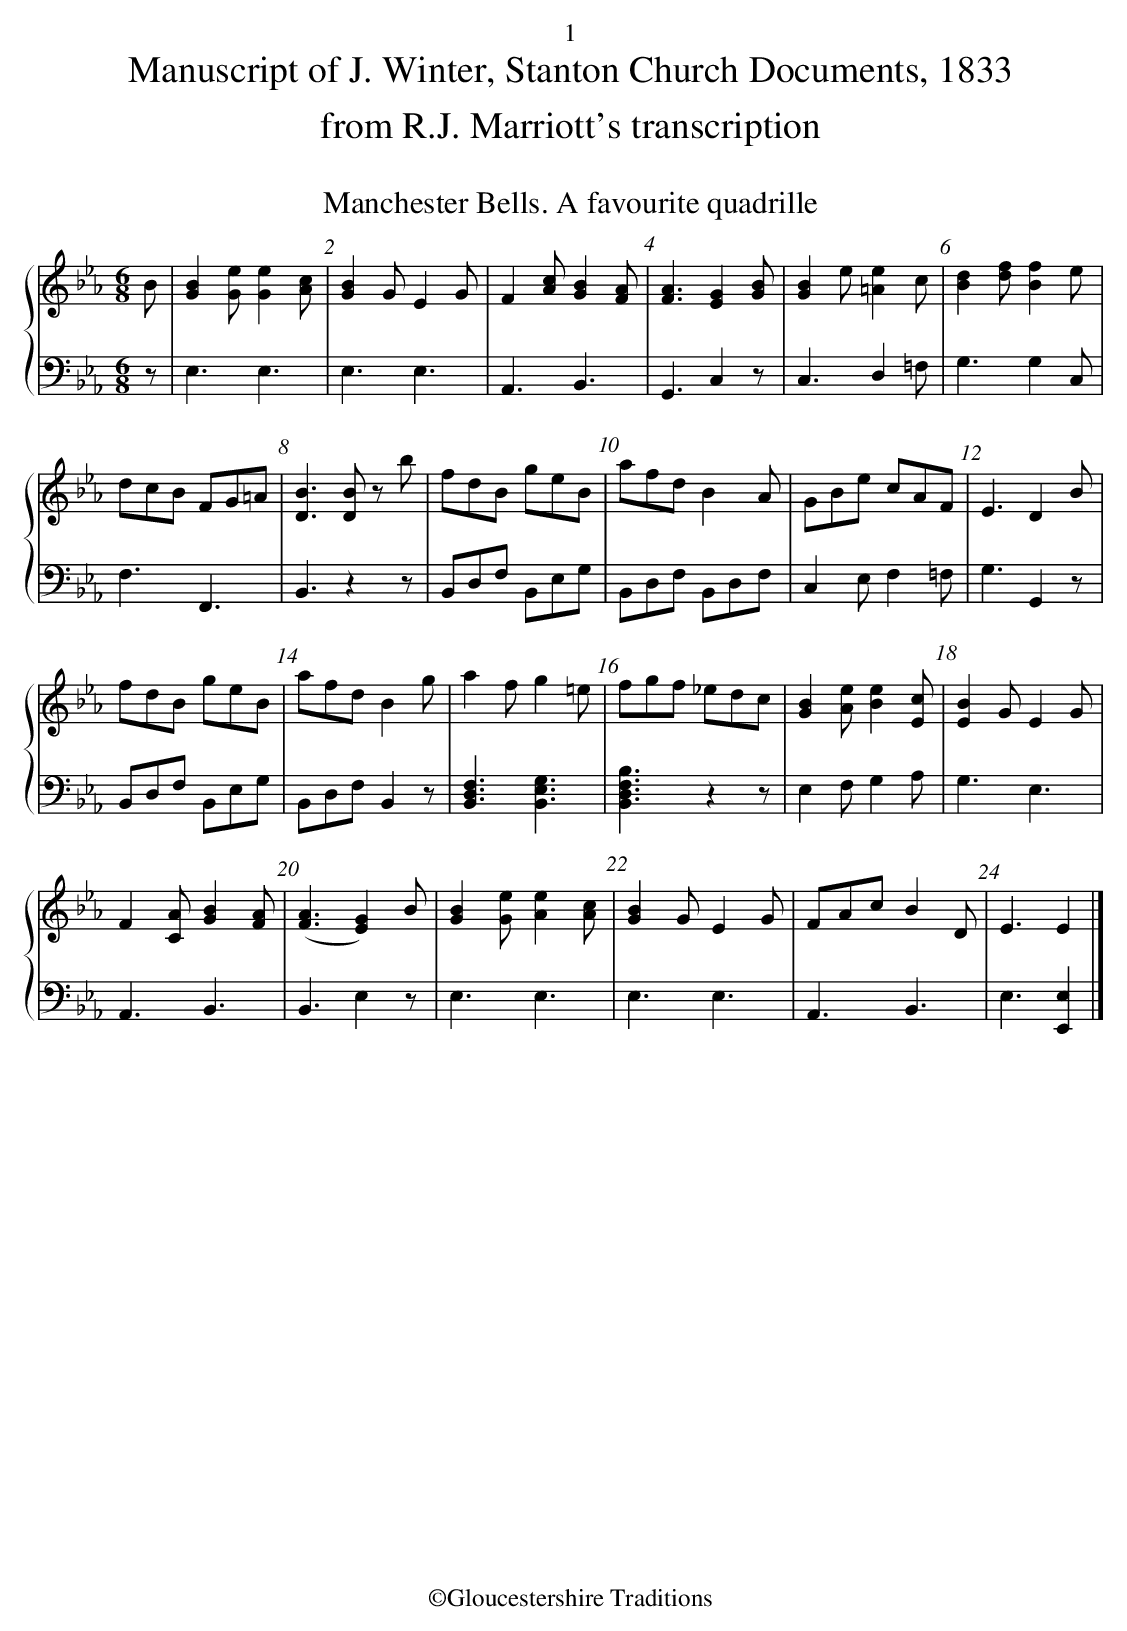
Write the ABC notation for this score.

X:1
T:Manchester Bells. A favourite quadrille
V:1
V:2 clef=bass middle=d transpose=-24
%%staves {1 2}
M:6/8
L:1/8
K:Eb
V:1
B| [G2B2][Ge][G2e2][Ac]|[G2B2]GE2G | F2[Ac][G2B2][FA] |[F3A3][E2G2][GB] |\
[G2B2]e[=A2e2]c | [B2d2][df] [B2f2]e |
V:2
z|e3 e3 | e3e3 | A3B3 | G3 c2z | c3 d2=f | g3 g2 c |
V:1
 dcB FG=A | [D3B3][DB]z b | fdB geB | afd B2A | GBe cAF | E3 D2B |
V:2
f3F3 | B3z2z | Bdf Beg | Bdf Bdf | c2e f2=f | g3G2z |
V:1
fdB geB | afd B2g | a2f g2=e |fgf _edc | \
[G2B2][Ae][B2e2][Ec] | [E2B2]GE2G  |
V:2
Bdf Beg | Bdf B2z | [B3d3f3][B3e3g3] |[B3d3f3b3]z2z | e2f g2a | g3e3 |
V:1
F2[AC][G2B2][FA] |([F3A3][E2G2])B | [G2B2][Ge][A2e2][Ac] |\
[G2B2]GE2G | FAc B2D | E3E2 |]
V:2
A3B3 | B3e2z | e3e3 | e3e3 | A3B3 | e3 [e2E2] |]
